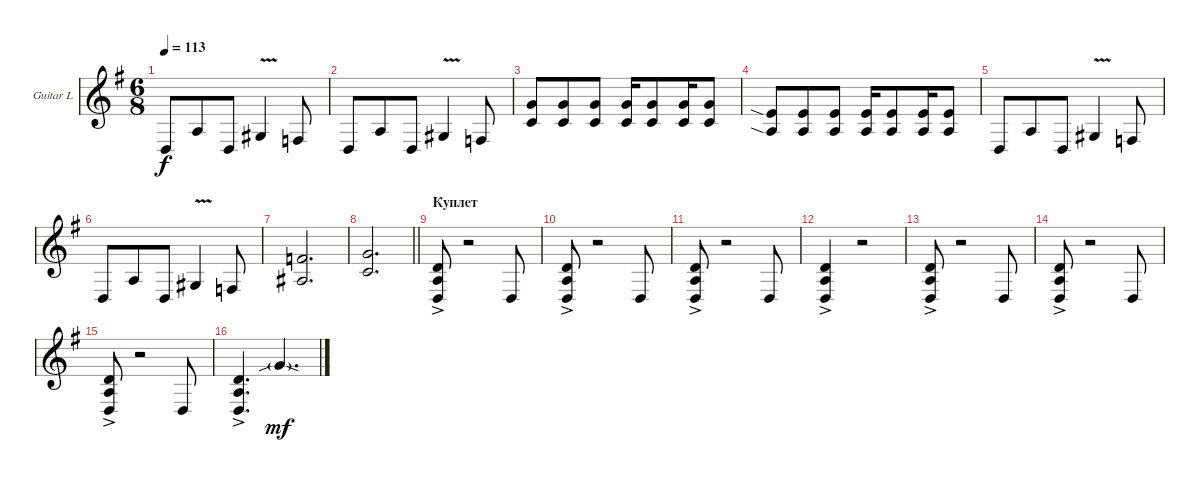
\bracketExtendMode groupsimilarinstruments
\firstSystemTrackNameOrientation horizontal
\otherSystemsTrackNameOrientation horizontal
\track ("Guitar L" "Guitar L") {instrument distortionguitar}
\staff {score}
\tuning (D4 A3 F3 C3 G2 D2)
\ts (6 8)
\tempo 113
\clef g2
\ks g
0.6.8{dy f} 7.6.8 0.6.8 6.6{v}.4 3.6.8 |
0.6.8 7.6.8 0.6.8 6.6{v}.4 3.6.8 |
(7.4 5.5).8 (7.4 5.5).8 (7.4 5.5).8 (7.4 5.5).16 (7.4 5.5).8 (7.4 5.5).16 (7.4 5.5).8 |
(4.4{sia} 2.5{sia}).8 (4.4 2.5).8 (4.4 2.5).8 (4.4 2.5).16 (4.4 2.5).8 (4.4 2.5).16 (4.4 2.5).8 |
0.6.8 7.6.8 0.6.8 6.6{v}.4 3.6.8 |
0.6.8 7.6.8 0.6.8 6.6{v}.4 3.6.8 |
(5.4 3.5).2{d} |
\barLineRight lightlight
(7.4 5.5).2{d} |
\section ("" "Куплет")
(2.4{ac} 2.5{ac} 0.6{ac}).8 r.2 0.6{pm}.8 |
(2.4{ac} 2.5{ac} 0.6{ac}).8 r.2 0.6{pm}.8 |
(2.4{ac} 2.5{ac} 0.6{ac}).8 r.2 0.6{pm}.8 |
(2.4{ac} 2.5{ac} 0.6{ac}).4 r.2 |
(2.4{ac} 2.5{ac} 0.6{ac}).8 r.2 0.6{pm}.8 |
(2.4{ac} 2.5{ac} 0.6{ac}).8 r.2 0.6{pm}.8 |
(2.4{ac} 2.5{ac} 0.6{ac}).8 r.2 0.6{pm}.8 |
(2.4{ac} 2.5{ac} 0.6{ac}).4{d} 12.5{sib sod g}.4{d dy mf}
